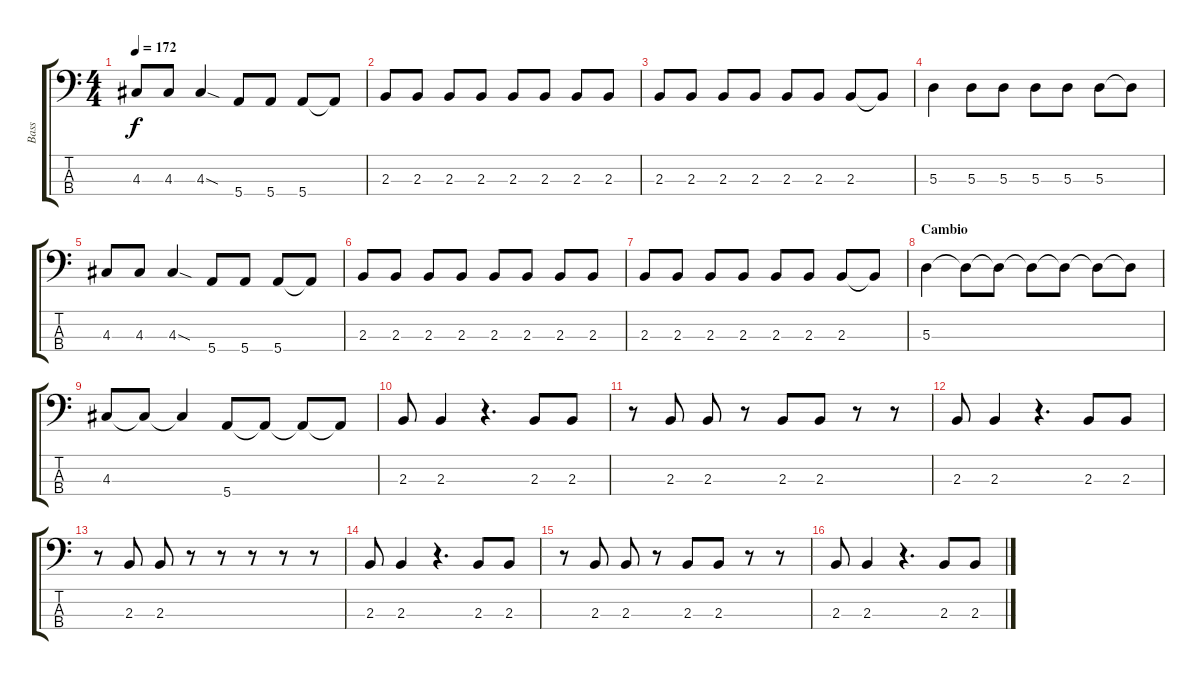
\track ("Bass" "Bass") {instrument electricbasspick}
\staff {score tabs}
\tuning (G2 D2 A1 E1) {hide}
\ts (4 4)
\tempo 172
\clef f4
\ks c
4.3.8{dy f} 4.3.8 4.3{sod}.4 5.4.8 5.4.8 5.4.8 5.4{t}.8 |
2.3.8 2.3.8 2.3.8 2.3.8 2.3.8 2.3.8 2.3.8 2.3.8 |
2.3.8 2.3.8 2.3.8 2.3.8 2.3.8 2.3.8 2.3.8 2.3{t}.8 |
5.3.4 5.3.8 5.3.8 5.3.8 5.3.8 5.3.8 5.3{t}.8 |
4.3.8 4.3.8 4.3{sod}.4 5.4.8 5.4.8 5.4.8 5.4{t}.8 |
2.3.8 2.3.8 2.3.8 2.3.8 2.3.8 2.3.8 2.3.8 2.3.8 |
2.3.8 2.3.8 2.3.8 2.3.8 2.3.8 2.3.8 2.3.8 2.3{t}.8 |
\section ("" "Cambio")
5.3.4 5.3{t}.8 5.3{t}.8 5.3{t}.8 5.3{t}.8 5.3{t}.8 5.3{t}.8 |
4.3.8 4.3{t}.8 4.3{t}.4 5.4.8 5.4{t}.8 5.4{t}.8 5.4{t}.8 |
2.3.8 2.3.4 r.4{d} 2.3.8 2.3.8 |
r.8 2.3.8 2.3.8 r.8 2.3.8 2.3.8 r.8 r.8 |
2.3.8 2.3.4 r.4{d} 2.3.8 2.3.8 |
r.8 2.3.8 2.3.8 r.8 r.8 r.8 r.8 r.8 |
2.3.8 2.3.4 r.4{d} 2.3.8 2.3.8 |
r.8 2.3.8 2.3.8 r.8 2.3.8 2.3.8 r.8 r.8 |
2.3.8 2.3.4 r.4{d} 2.3.8 2.3.8
